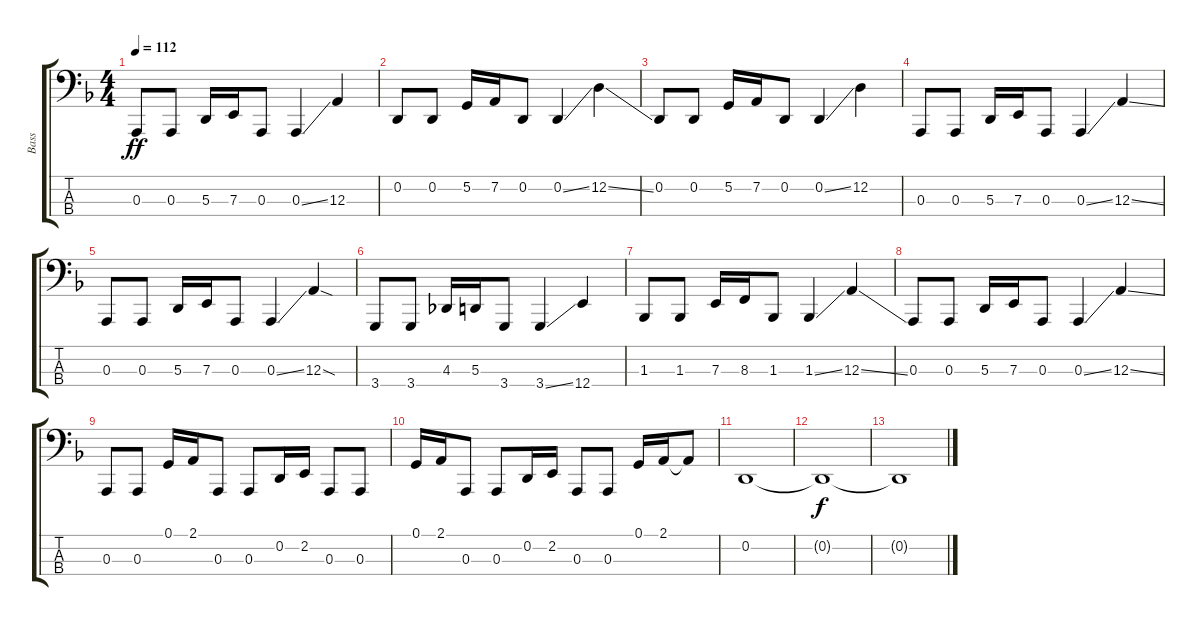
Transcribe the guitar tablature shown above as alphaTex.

\track ("Bass " "Bass ") {instrument lead8bassandlead}
\staff {score tabs}
\tuning (G2 D2 A1 E1) {hide}
\ts (4 4)
\tempo 112
\clef f4
\ks dminor
0.3.8{dy ff} 0.3.8 5.3.16 7.3.16 0.3.8 0.3{ss}.4 12.3.4 |
0.2.8 0.2.8 5.2.16 7.2.16 0.2.8 0.2{ss}.4 12.2{ss}.4 |
0.2.8 0.2.8 5.2.16 7.2.16 0.2.8 0.2{ss}.4 12.2.4 |
0.3.8 0.3.8 5.3.16 7.3.16 0.3.8 0.3{ss}.4 12.3{ss}.4 |
0.3.8 0.3.8 5.3.16 7.3.16 0.3.8 0.3{ss}.4 12.3{sod}.4 |
3.4.8 3.4.8 4.3.16 5.3.16 3.4.8 3.4{ss}.4 12.4.4 |
1.3.8 1.3.8 7.3.16 8.3.16 1.3.8 1.3{ss}.4 12.3{ss}.4 |
0.3.8 0.3.8 5.3.16 7.3.16 0.3.8 0.3{ss}.4 12.3{ss}.4 |
0.3.8 0.3.8 0.1.16 2.1.16 0.3.8 0.3.8 0.2.16 2.2.16 0.3.8 0.3.8 |
0.1.16 2.1.16 0.3.8 0.3.8 0.2.16 2.2.16 0.3.8 0.3.8 0.1.16 2.1.16 2.1{t}.8 |
0.2.1 |
0.2{t}.1{dy f} |
0.2{t}.1
